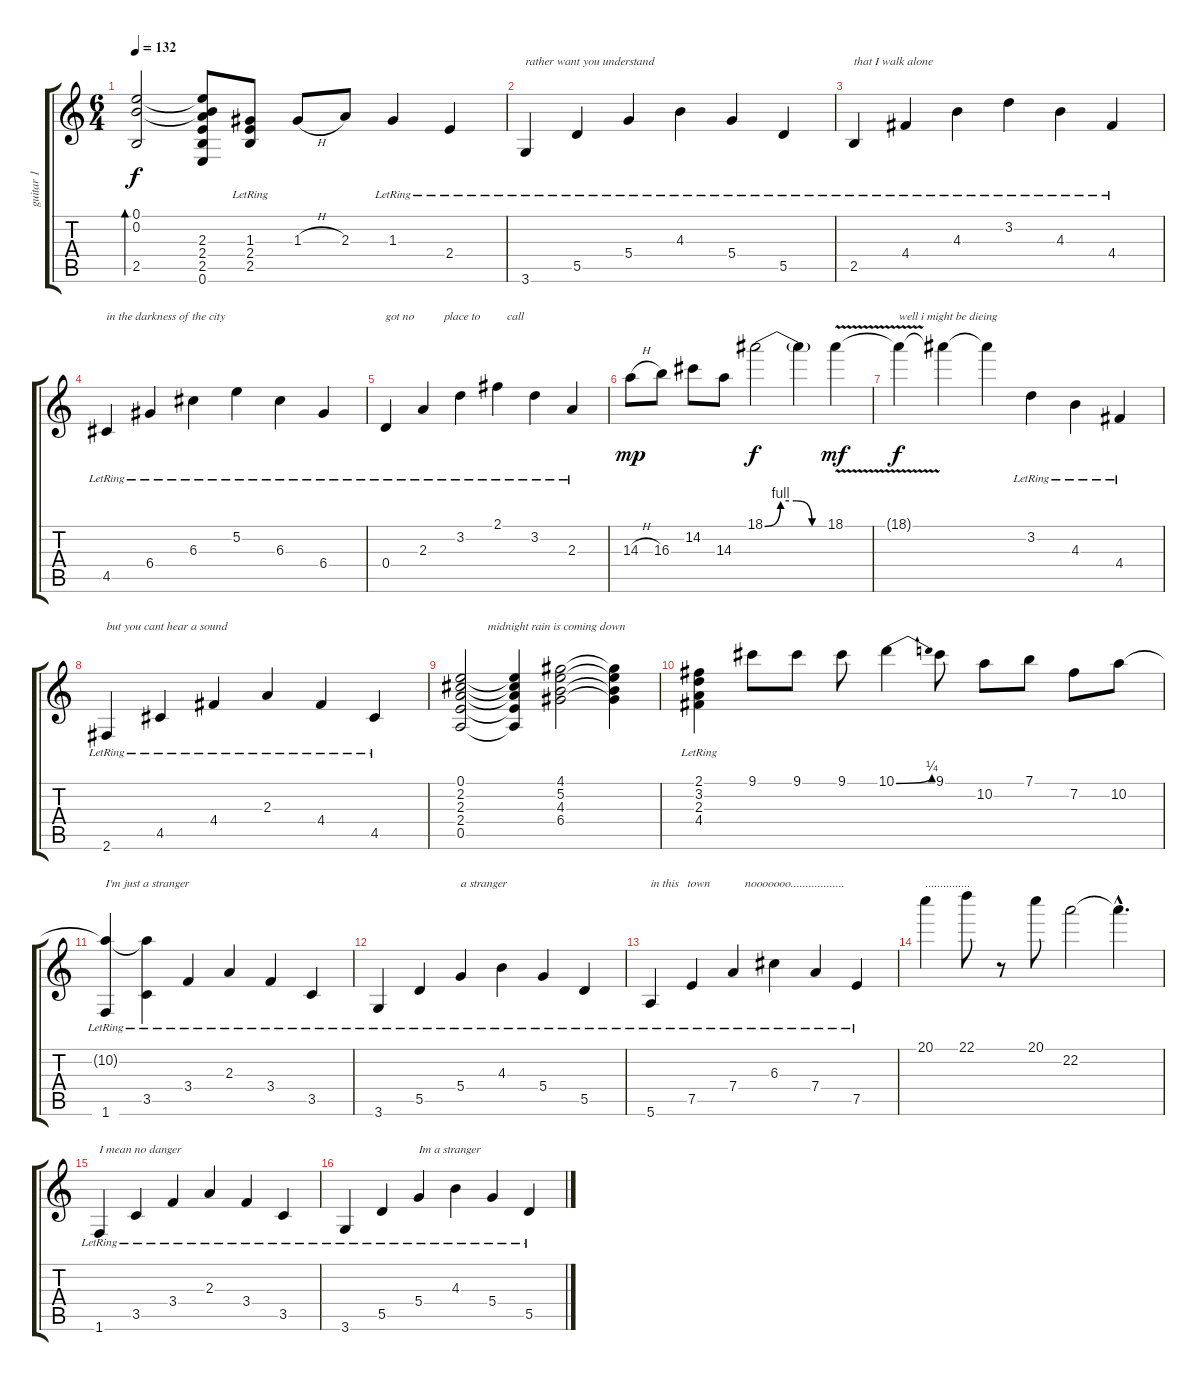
\track ("guitar 1" "guitar 1") {instrument electricguitarjazz}
\staff {score tabs}
\tuning (E4 B3 G3 D3 A2 E2) {hide}
\ts (6 4)
\tempo 132
\clef g2
\ks c
(0.1 0.2 2.5).2{bd 60 dy f} (0.1{t} 0.2{t} 2.3{t} 2.4 2.5 0.6).8 (1.3 2.4{lr} 2.5{lr}).8 1.3{h}.8 2.3.8 1.3{lr}.4 2.4{lr}.4 |
3.6{lr}.4{txt "rather want you understand"} 5.5{lr}.4 5.4{lr}.4 4.3{lr}.4 5.4{lr}.4 5.5{lr}.4 |
2.5{lr}.4{txt "that I walk alone"} 4.4{lr}.4 4.3{lr}.4 3.2{lr}.4 4.3{lr}.4 4.4{lr}.4 |
4.5{lr}.4{txt "in the darkness of the city"} 6.4{lr}.4 6.3{lr}.4 5.2{lr}.4 6.3{lr}.4 6.4{lr}.4 |
0.4{lr}.4{txt "got no          place to         call       "} 2.3{lr}.4 3.2{lr}.4 2.1{lr}.4 3.2{lr}.4 2.3{lr}.4 |
14.3{h}.8{dy mp} 16.3.8 14.2.8 14.3.8 18.1{be (custom 0 0 15 4 30 4 45 0 60 0)}.2{dy f} 18.1{t}.4 18.1{v}.4{dy mf} |
18.1{t}.4{txt "well i might be dieing" dy f} 18.1{t}.4 18.1{t}.4 3.2{lr}.4 4.3{lr}.4 4.4{lr}.4 |
2.6{lr}.4{txt "but you cant hear a sound"} 4.5{lr}.4 4.4{lr}.4 2.3{lr}.4 4.4{lr}.4 4.5{lr}.4 |
(0.1 2.2 2.3 2.4 0.5).2{txt "         midnight rain is coming down"} (0.1{t} 2.2{t} 2.3{t} 2.4{t} 0.5{t}).4 (4.1 5.2 4.3 6.4).2 (4.1{t} 5.2{t} 4.3{t} 6.4{t}).4 |
(2.1 3.2{lr} 2.3{lr} 4.4{lr}).4 9.1.8 9.1.8 9.1.8 10.1{be (bend 0 0 60 1)}.4 9.1.8 10.2.8 7.1.8 7.2.8 10.2.8 |
(10.2{t} 1.6{lr}).4{txt "I'm just a stranger"} (10.2{t} 3.5{lr}).4 3.4{lr}.4 2.3{lr}.4 3.4{lr}.4 3.5{lr}.4 |
3.6{lr}.4 5.5{lr}.4 5.4{lr}.4{txt "a stranger"} 4.3{lr}.4 5.4{lr}.4 5.5{lr}.4 |
5.6{lr}.4{txt "in this   town"} 7.5{lr}.4 7.4{lr}.4{txt "    nooooooo.................."} 6.3{lr}.4 7.4{lr}.4 7.5{lr}.4 |
20.1.4{txt "..............."} 22.1.8 r.8 20.1.8 22.2.2 22.2{hac t}.4{d} |
1.6{lr}.4{txt "I mean no danger"} 3.5{lr}.4 3.4{lr}.4 2.3{lr}.4 3.4{lr}.4 3.5{lr}.4 |
3.6{lr}.4 5.5{lr}.4 5.4{lr}.4{txt "Im a stranger"} 4.3{lr}.4 5.4{lr}.4 5.5{lr}.4
